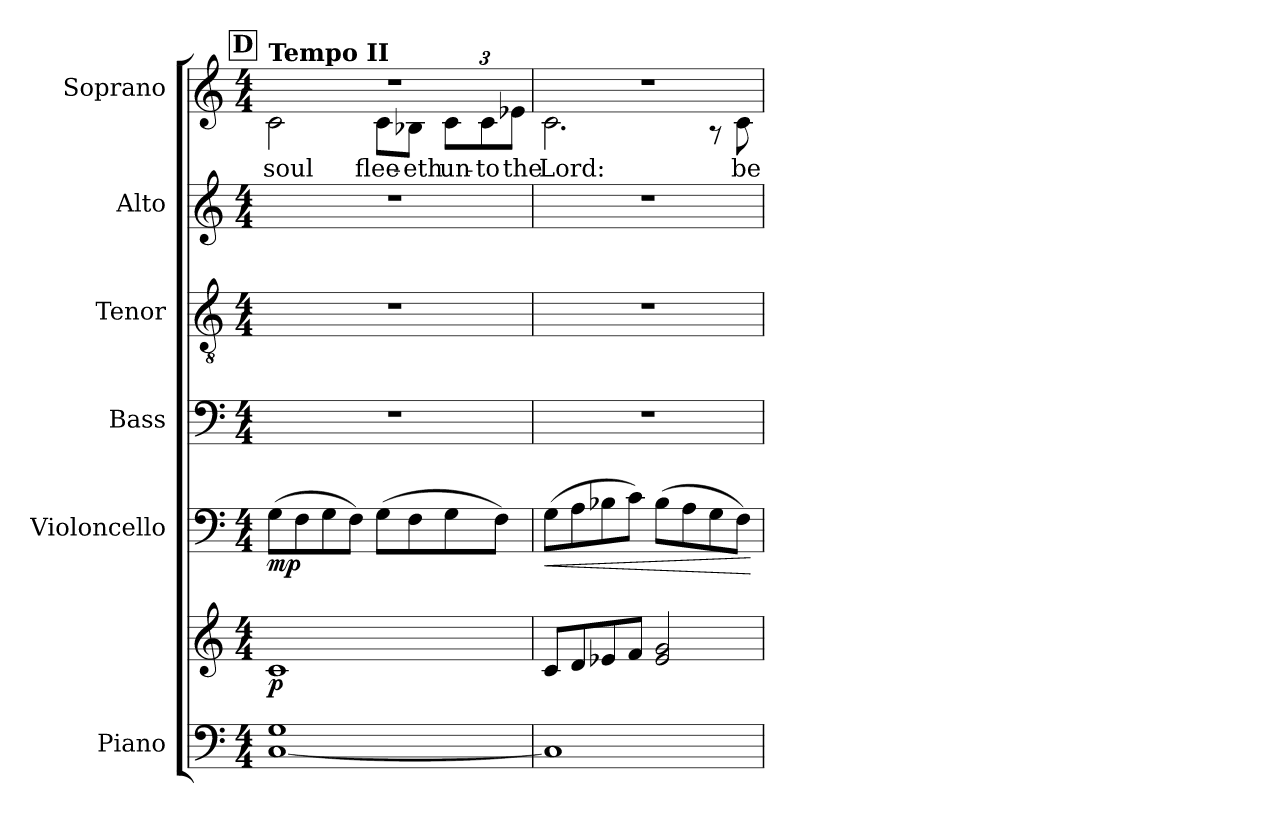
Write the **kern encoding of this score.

**kern	**kern	**dynam	**kern	**dynam	**kern	**kern	**kern	**kern	**text
*part6	*part6	*part6	*part5	*part5	*part4	*part3	*part2	*part1	*part1
*staff7	*staff6	*staff6/7	*staff5	*staff5	*staff4	*staff3	*staff2	*staff1	*staff1
*I"Piano	*	*	*I"Violoncello	*	*I"Bass	*I"Tenor	*I"Alto	*I"Soprano	*
*I'Pno	*	*	*I'Vc.	*	*	*	*	*	*
!!LO:PB:g=z
*clefF4	*clefG2	*	*clefF4	*	*clefF4	*clefGv2	*clefG2	*clefG2	*
*k[]	*k[]	*	*k[]	*	*k[]	*k[]	*k[]	*k[]	*
*M4/4	*M4/4	*	*M4/4	*	*M4/4	*M4/4	*M4/4	*M4/4	*
*MM72	*MM72	*	*MM72	*	*MM72	*MM72	*MM72	*MM72	*
!!LO:REH:place=s1:a:B:fs=14:t=D
=51	=51	=51	=51	=51	=51	=51	=51	=51	=51
*	*	*	*	*	*	*	*	*^	*
!	!	!	!	!	!	!	!	!LO:TX:a:B:t=Tempo II	!	!
!	!	!LO:DY:b	!	!LO:DY:b	!	!	!	!	!	!LO:LY:b
[1C 1G	1c	p	(>8G\L	mp	1r	1r	1r	1r	2c\	soul
.	.	.	8F\	.	.	.	.	.	.	.
.	.	.	8G\	.	.	.	.	.	.	.
.	.	.	8F\J)	.	.	.	.	.	.	.
!	!	!	!	!	!	!	!	!	!	!LO:LY:b
.	.	.	(>8G\L	.	.	.	.	.	8c\L	flee-
!	!	!	!	!	!	!	!	!	!	!LO:LY:b
.	.	.	8F\	.	.	.	.	.	8B-X\J	-eth
*	*	*	*	*	*	*	*	*	*Xbrackettup	*
!	!	!	!	!	!	!	!	!	!	!LO:LY:b
.	.	.	8G\	.	.	.	.	.	12c\L	un-
!	!	!	!	!	!	!	!	!	!	!LO:LY:b
.	.	.	.	.	.	.	.	.	12c\	-to
.	.	.	8F\J)	.	.	.	.	.	.	.
!	!	!	!	!	!	!	!	!	!	!LO:LY:b
.	.	.	.	.	.	.	.	.	12e-X\J	the
=52	=52	=52	=52	=52	=52	=52	=52	=52	=52	=52
!	!	!	!	!LO:HP:b	!	!	!	!	!	!LO:LY:b
1C]	8c/L	.	(>8G\L	<	1r	1r	1r	1r	2.c\	Lord:
.	8d/	.	8A\	.	.	.	.	.	.	.
.	8e-X/	.	8B-X\	.	.	.	.	.	.	.
.	8f/J	.	8c\J)	.	.	.	.	.	.	.
.	2e-/ 2g/	.	(>8B-\L	.	.	.	.	.	.	.
.	.	.	8A\	.	.	.	.	.	.	.
.	.	.	8G\	.	.	.	.	.	8r	.
!	!	!	!	!	!	!	!	!	!	!LO:LY:b
.	.	.	8F\J)	.	.	.	.	.	8c\	be-
*	*	*	*	*	*	*	*	*v	*v	*
.	.	.	.	[	.	.	.	.	.
=	=	=	=	=	=	=	=	=	=
*-	*-	*-	*-	*-	*-	*-	*-	*-	*-
